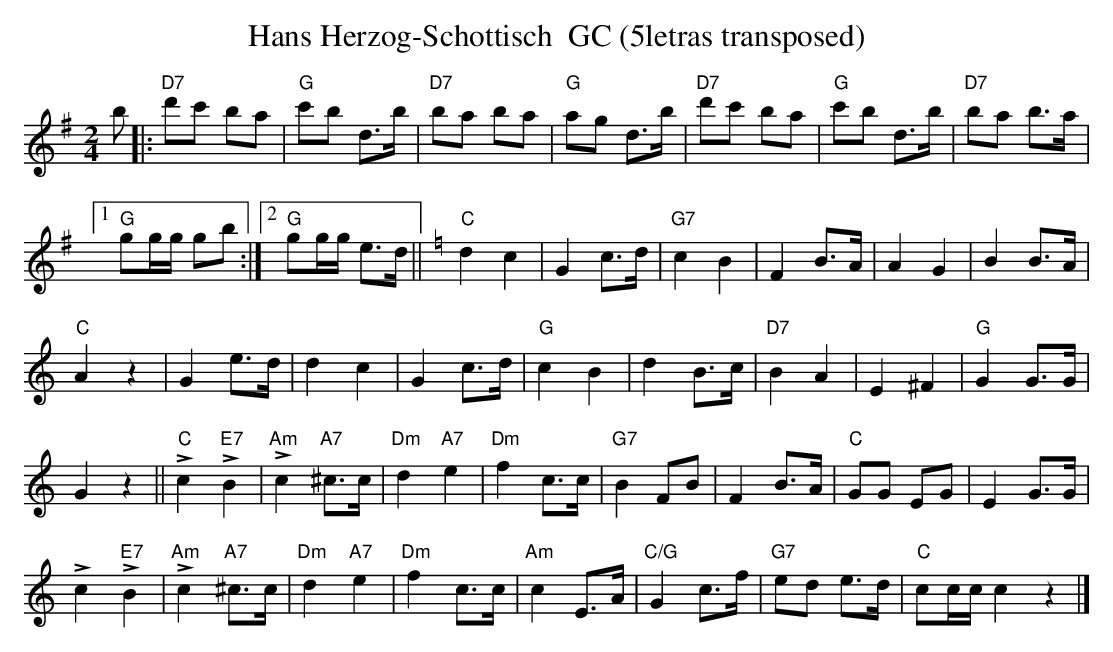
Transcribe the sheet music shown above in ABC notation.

X:1
T: Hans Herzog-Schottisch  GC (5letras transposed)
M:2/4
L:1/8
K:G transpose=3 %%MIDI gchordon
b |: "D7"d'c' ba | "G"c'b d>b | "D7"ba ba | "G"ag d>b | "D7"d'c' ba | "G"c'b d>b | "D7"ba b>a |1
"G"gg/g/  gb :|2 "G"gg/g/ e>d || [K:C] "C"d2c2 | G2 c>d | "G7"c2B2 | F2 B>A | A2G2 | B2B>A |
"C"A2z2 | G2e>d | d2c2 | G2 c>d | "G"c2B2 | d2 B>c | "D7"B2A2 | E2^F2 | "G"G2G>G |
G2z2 || "C"!>!c2"E7"!>!B2 | "Am"!>!c2"A7"^c>c | "Dm"d2"A7"e2 | "Dm"f2 c>c | "G7"B2FB | F2B>A | "C"GG EG | E2G>G |
!>!c2"E7"!>!B2 | "Am"!>!c2"A7"^c>c | "Dm"d2"A7"e2 | "Dm"f2c>c | "Am"c2E>A | "C/G"G2c>f | "G7"ed e>d | "C"cc/c/ c2z2 |]
